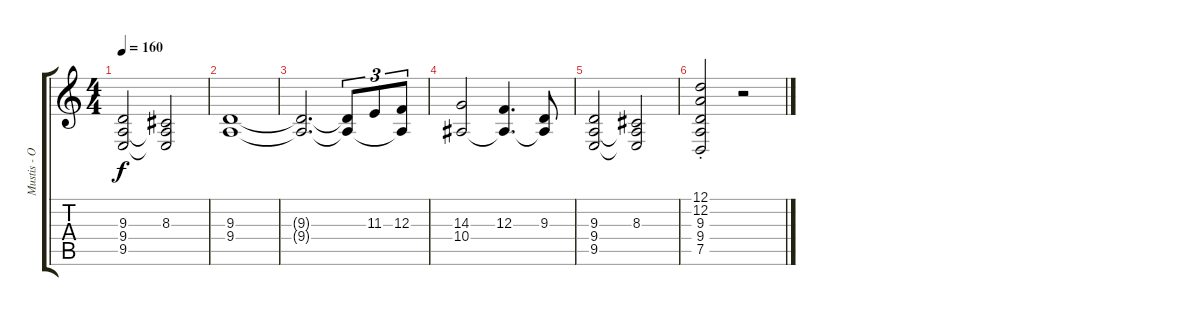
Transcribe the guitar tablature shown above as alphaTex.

\track ("Mustis - Organs" "Mustis - O") {instrument churchorgan}
\staff {score tabs}
\tuning (D4 A3 F3 C3 G2 D2) {hide}
\ts (4 4)
\tempo 160
\clef g2
\ks c
(9.3 9.4 9.5).2{dy f} (8.3 9.4{t} 9.5{t}).2 |
(9.3 9.4).1 |
(9.3{t} 9.4{t}).2{d} (9.3{t} 9.4{t}).8{tu (3 2)} 11.3.8{tu (3 2)} (12.3 9.4{t}).8{tu (3 2)} |
(14.3 10.4).2 (12.3 10.4{t}).4{d} (9.3 10.4{t}).8 |
(9.3 9.4 9.5).2 (8.3 9.4{t} 9.5{t}).2 |
(12.1{st} 12.2{st} 9.3{st} 9.4{st} 7.5{st}).2 r.2
